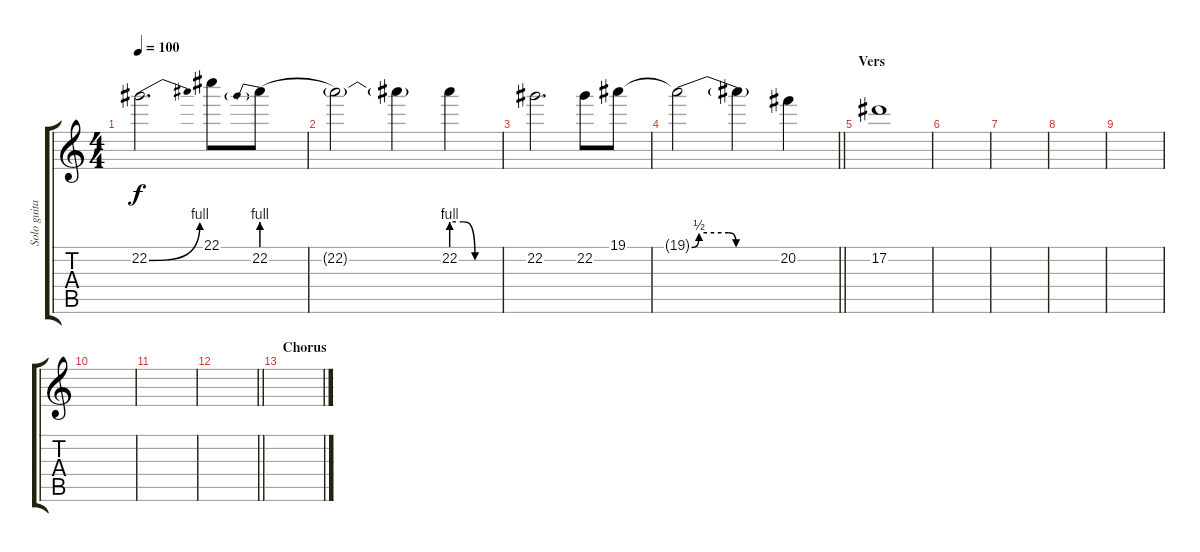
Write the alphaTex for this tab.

\track ("Solo guitar" "Solo guita") {instrument overdrivenguitar}
\staff {score tabs}
\tuning (Eb4 Bb3 Gb3 Db3 Ab2 Eb2) {hide}
\ts (4 4)
\tempo 100
\clef g2
\ks c
22.2{be (bend 0 0 60 4)}.2{d dy f} 22.1.8 22.2{be (prebend 0 4 60 4)}.8 |
22.2{t}.2 22.2{t}.4 22.2{be (custom 0 4 15 4 30 0 60 0)}.4 |
22.2.2{d} 22.2.8 19.1.8 |
\barLineRight lightlight
19.1{be (custom 0 0 5 2 25 2 30 0 60 0) t}.2 19.1{t}.4 20.2.4 |
\section ("" "Vers")
17.2.1 |
|
|
|
|
|
|
\barLineRight lightlight
|
\section ("" "Chorus")
